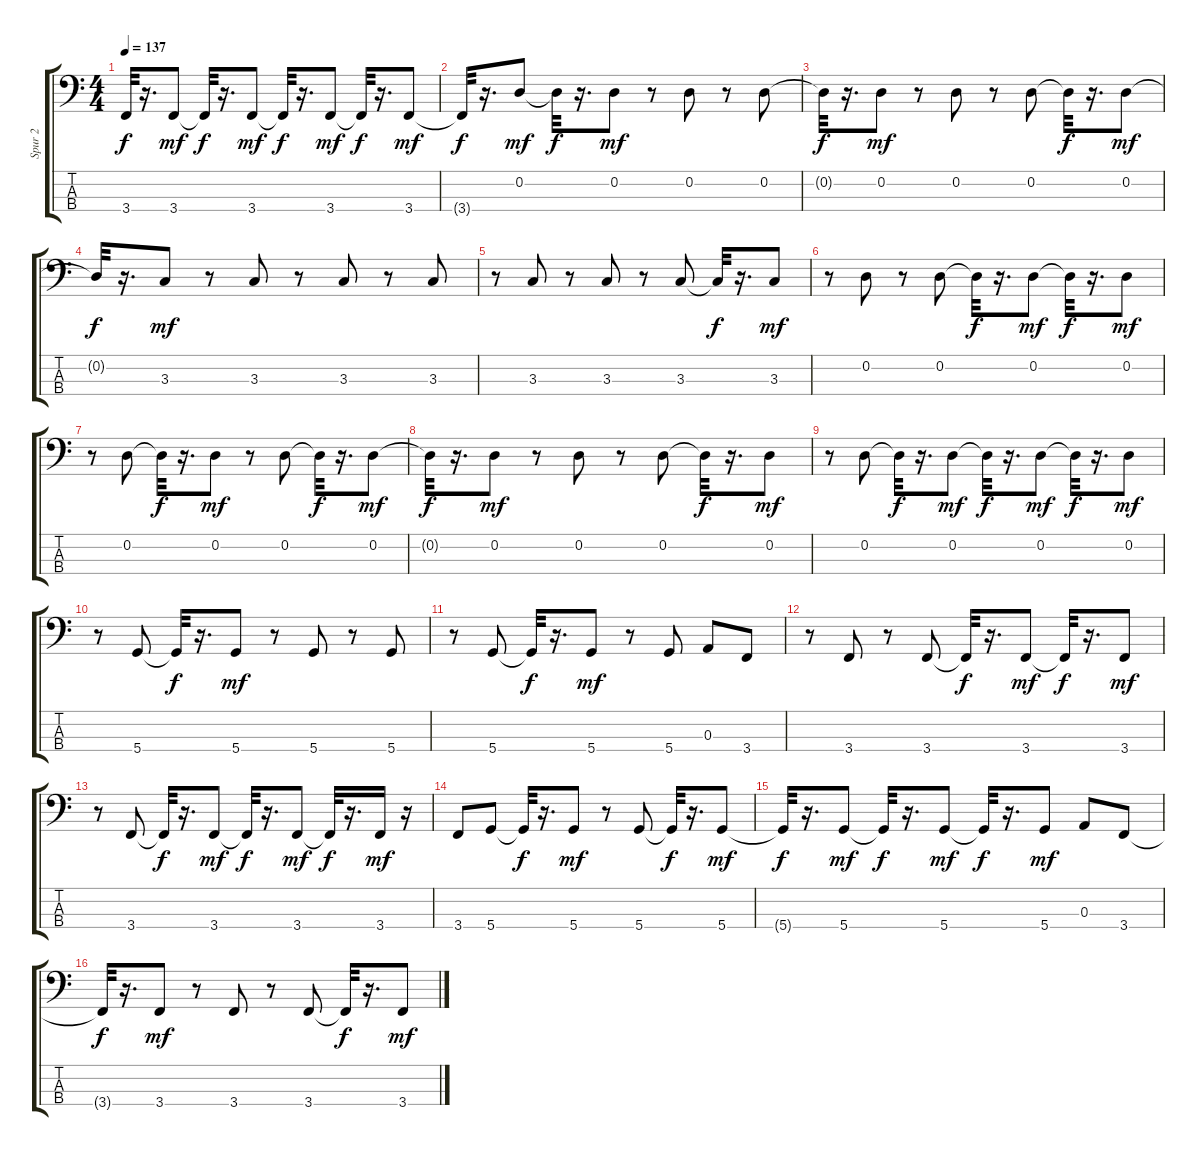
\track ("Spur 2" "Spur 2") {instrument synthbass1}
\staff {score tabs}
\tuning (G2 D2 A1 D1) {hide}
\ts (4 4)
\tempo 137
\clef f4
\ks c
3.4{t}.32{dy f} r.16{d} 3.4.8{dy mf} 3.4{t}.32{dy f} r.16{d} 3.4.8{dy mf} 3.4{t}.32{dy f} r.16{d} 3.4.8{dy mf} 3.4{t}.32{dy f} r.16{d} 3.4.8{dy mf} |
3.4{t}.32{dy f} r.16{d} 0.2.8{dy mf} 0.2{t}.32{dy f} r.16{d} 0.2.8{dy mf} r.8 0.2.8 r.8 0.2.8 |
0.2{t}.32{dy f} r.16{d} 0.2.8{dy mf} r.8 0.2.8 r.8 0.2.8 0.2{t}.32{dy f} r.16{d} 0.2.8{dy mf} |
0.2{t}.32{dy f} r.16{d} 3.3.8{dy mf} r.8 3.3.8 r.8 3.3.8 r.8 3.3.8 |
r.8 3.3.8 r.8 3.3.8 r.8 3.3.8 3.3{t}.32{dy f} r.16{d} 3.3.8{dy mf} |
r.8 0.2.8 r.8 0.2.8 0.2{t}.32{dy f} r.16{d} 0.2.8{dy mf} 0.2{t}.32{dy f} r.16{d} 0.2.8{dy mf} |
r.8 0.2.8 0.2{t}.32{dy f} r.16{d} 0.2.8{dy mf} r.8 0.2.8 0.2{t}.32{dy f} r.16{d} 0.2.8{dy mf} |
0.2{t}.32{dy f} r.16{d} 0.2.8{dy mf} r.8 0.2.8 r.8 0.2.8 0.2{t}.32{dy f} r.16{d} 0.2.8{dy mf} |
r.8 0.2.8 0.2{t}.32{dy f} r.16{d} 0.2.8{dy mf} 0.2{t}.32{dy f} r.16{d} 0.2.8{dy mf} 0.2{t}.32{dy f} r.16{d} 0.2.8{dy mf} |
r.8 5.4.8 5.4{t}.32{dy f} r.16{d} 5.4.8{dy mf} r.8 5.4.8 r.8 5.4.8 |
r.8 5.4.8 5.4{t}.32{dy f} r.16{d} 5.4.8{dy mf} r.8 5.4.8 0.3.8 3.4.8 |
r.8 3.4.8 r.8 3.4.8 3.4{t}.32{dy f} r.16{d} 3.4.8{dy mf} 3.4{t}.32{dy f} r.16{d} 3.4.8{dy mf} |
r.8 3.4.8 3.4{t}.32{dy f} r.16{d} 3.4.8{dy mf} 3.4{t}.32{dy f} r.16{d} 3.4.8{dy mf} 3.4{t}.32{dy f} r.16{d} 3.4.16{dy mf} r.16 |
3.4.8 5.4.8 5.4{t}.32{dy f} r.16{d} 5.4.8{dy mf} r.8 5.4.8 5.4{t}.32{dy f} r.16{d} 5.4.8{dy mf} |
5.4{t}.32{dy f} r.16{d} 5.4.8{dy mf} 5.4{t}.32{dy f} r.16{d} 5.4.8{dy mf} 5.4{t}.32{dy f} r.16{d} 5.4.8{dy mf} 0.3.8 3.4.8 |
3.4{t}.32{dy f} r.16{d} 3.4.8{dy mf} r.8 3.4.8 r.8 3.4.8 3.4{t}.32{dy f} r.16{d} 3.4.8{dy mf}
